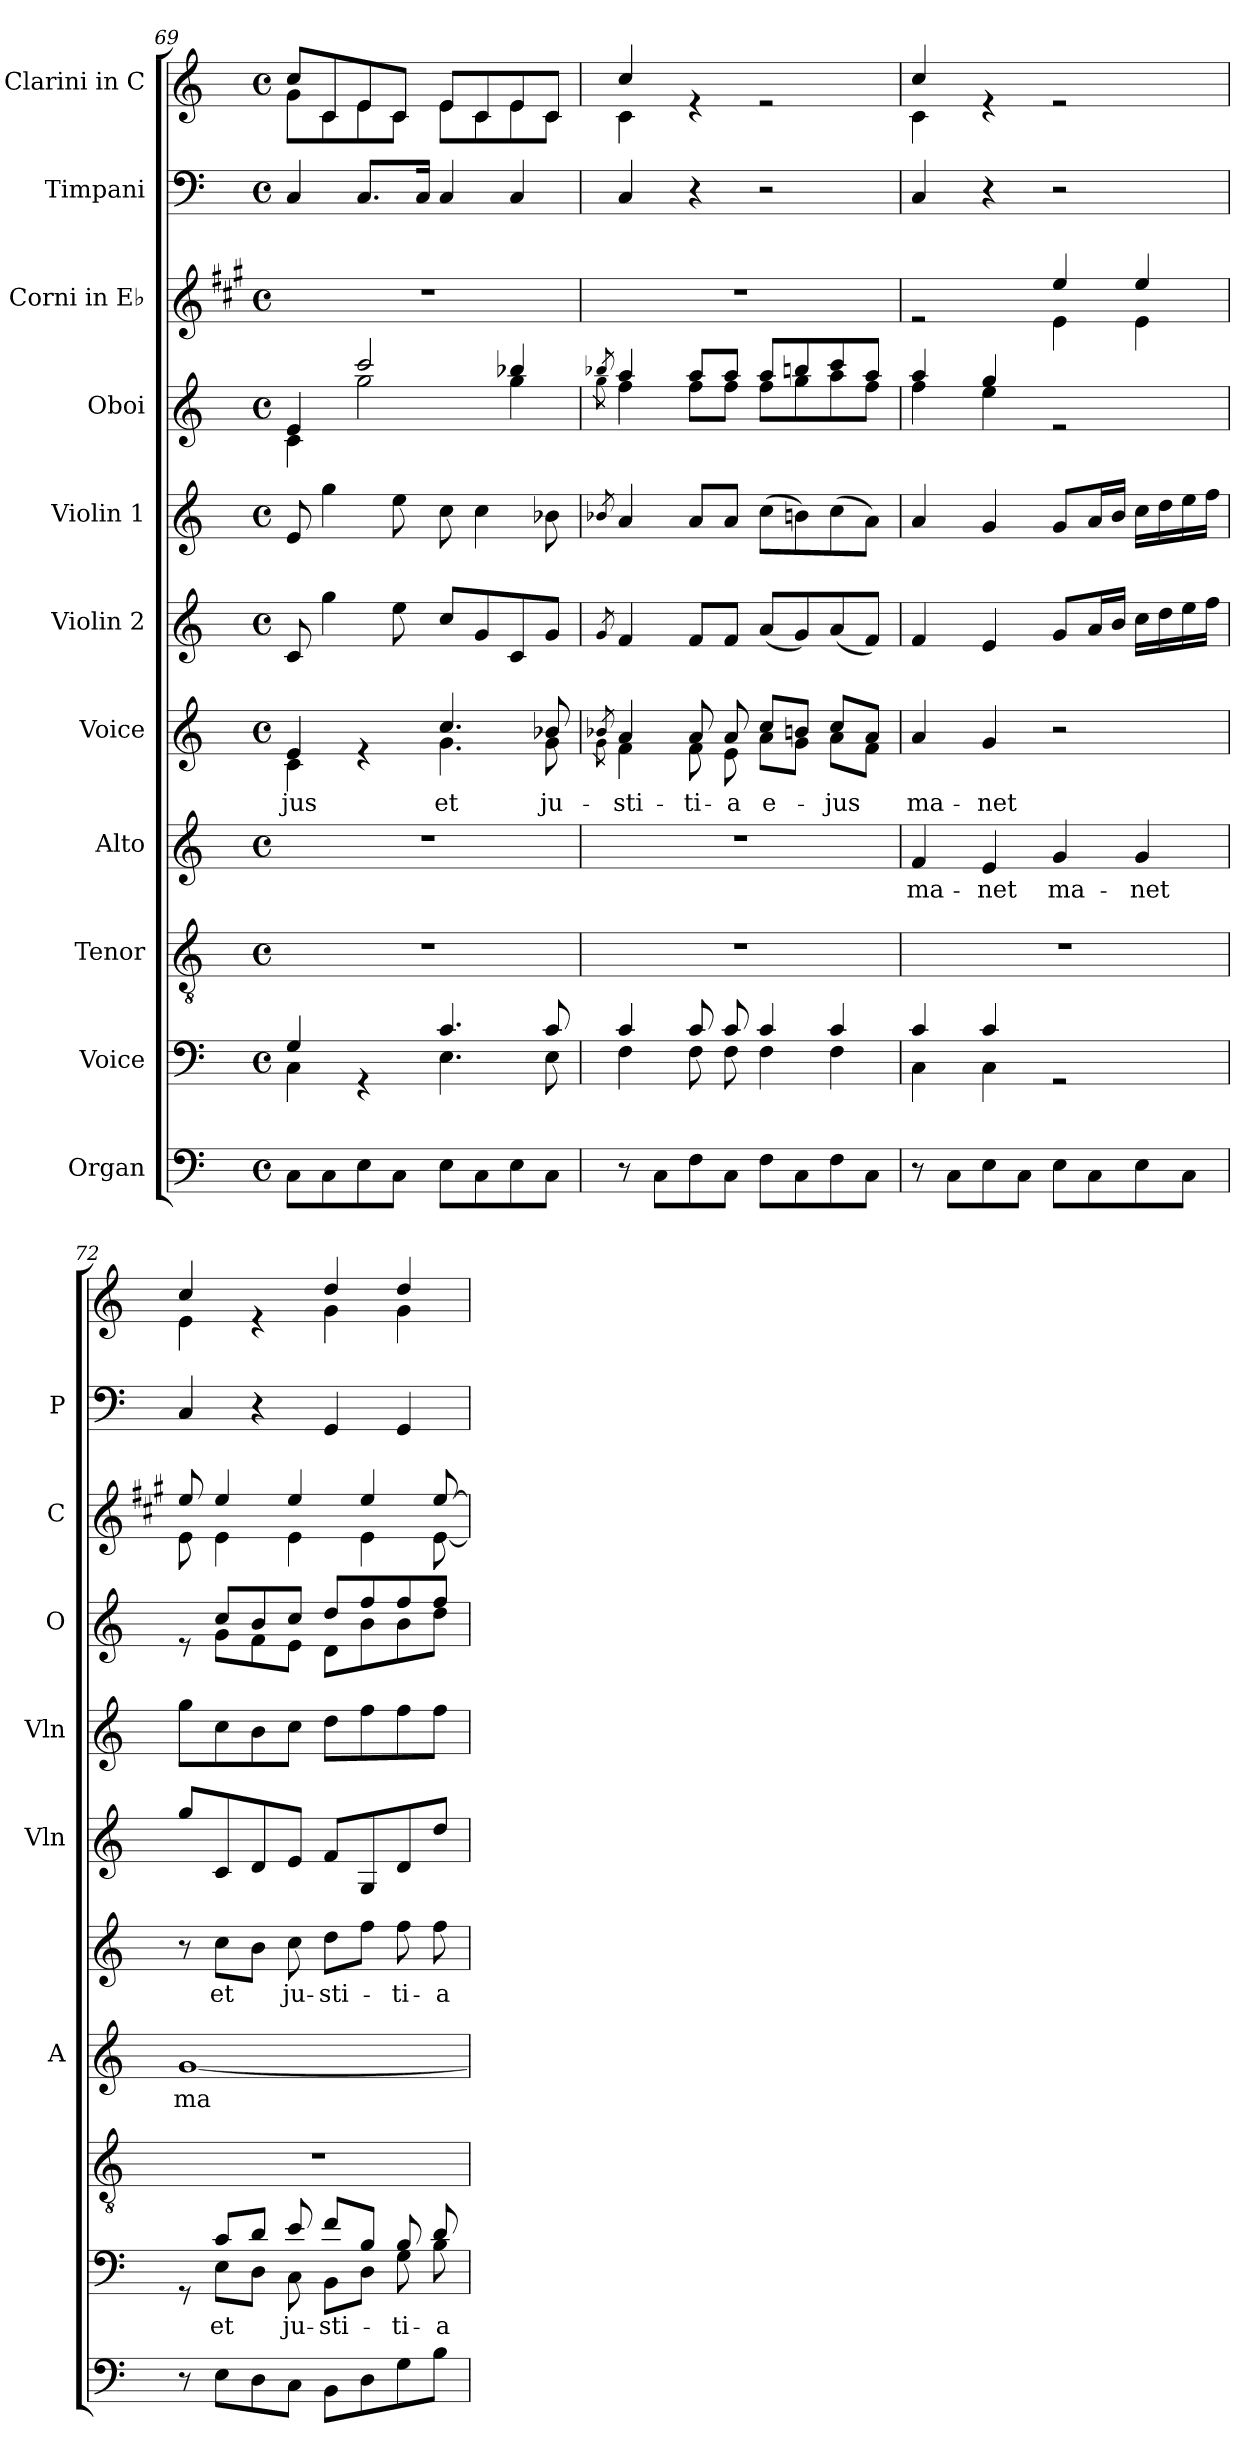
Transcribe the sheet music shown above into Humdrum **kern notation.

**kern	**kern	**text	**kern	**kern	**text	**kern	**text	**kern	**kern	**kern	**kern	**kern	**kern
*part11	*part10	*part10	*part9	*part8	*part8	*part7	*part7	*part6	*part5	*part4	*part3	*part2	*part1
*staff11	*staff10	*staff10	*staff9	*staff8	*staff8	*staff7	*staff7	*staff6	*staff5	*staff4	*staff3	*staff2	*staff1
*I"Organ	*I"Voice	*	*I"Tenor	*I"Alto	*	*I"Voice	*	*I"Violin 2	*I"Violin 1	*I"Oboi	*I"Corni in E♭	*I"Timpani	*I"Clarini in C
*	*	*	*	*I'A	*	*	*	*I'Vln	*I'Vln	*I'O	*I'C	*I'P	*
!!LO:PB:g=z
*clefF4	*clefF4	*	*clefGv2	*clefG2	*	*clefG2	*	*clefG2	*clefG2	*clefG2	*clefG2	*clefF4	*clefG2
*	*	*	*	*	*	*	*	*	*	*	*ITrd5c9	*	*
*k[]	*k[]	*	*k[]	*k[]	*	*k[]	*	*k[]	*k[]	*k[]	*k[]	*k[]	*k[]
*M4/4	*M4/4	*	*M4/4	*M4/4	*	*M4/4	*	*M4/4	*M4/4	*M4/4	*M4/4	*M4/4	*M4/4
*met(c)	*met(c)	*	*met(c)	*met(c)	*	*met(c)	*	*met(c)	*met(c)	*met(c)	*met(c)	*met(c)	*met(c)
=69	=69	=69	=69	=69	=69	=69	=69	=69	=69	=69	=69	=69	=69
*	*^	*	*	*	*	*	*	*	*	*	*	*	*
!	!	!	!	!	!	!	!	!LO:LY:b	!	!	!	!	!	!
*	*	*	*	*	*	*	*^	*	*	*	*^	*	*	*^
8C\L	4G/	4C\	.	1r	1r	.	4e/	4c\	-jus	8c/	8e/	4e/	4c\	1r	4C/	8cc/L	8g\L
8C\	.	.	.	.	.	.	.	.	.	4gg\	4gg\	.	.	.	.	8c/	8c\
8E\	4rGG	4ryy	.	.	.	.	4re	4ryy	.	.	.	2ccc/	2gg\	.	8.C/L	8e/	8e\
8C\J	.	.	.	.	.	.	.	.	.	8ee\	8ee\	.	.	.	.	8c/J	8c\J
.	.	.	.	.	.	.	.	.	.	.	.	.	.	.	16C/Jk	.	.
!	!	!	!	!	!	!	!	!	!LO:LY:b	!	!	!	!	!	!	!	!
8E\L	4.c/	4.E\	.	.	.	.	4.cc/	4.g\	et	8cc/L	8cc\	.	.	.	4C/	8e/L	8e\L
8C\	.	.	.	.	.	.	.	.	.	8g/	4cc\	.	.	.	.	8c/	8c\
8E\	.	.	.	.	.	.	.	.	.	8c/	.	4bb-X/	4gg\	.	4C/	8e/	8e\
!	!	!	!	!	!	!	!	!	!LO:LY:b	!	!	!	!	!	!	!	!
8C\J	8c/	8E\	.	.	.	.	8b-X/	8g\	ju-	8g/J	8b-X\	.	.	.	.	8c/J	8c\J
=70	=70	=70	=70	=70	=70	=70	=70	=70	=70	=70	=70	=70	=70	=70	=70	=70	=70
.	.	.	.	.	.	.	8qb-X/	8qg\	.	8qg/	8qb-X/	8qbb-X/	8qgg\	.	.	.	.
!	!	!	!	!	!	!	!	!	!LO:LY:b	!	!	!	!	!	!	!	!
8r	4c/	4F\	.	1r	1r	.	4a/	4f\	-sti-	4f/	4a/	4aa/	4ff\	1r	4C/	4cc/	4c\
8C\L	.	.	.	.	.	.	.	.	.	.	.	.	.	.	.	.	.
!	!	!	!	!	!	!	!	!	!LO:LY:b	!	!	!	!	!	!	!	!
8F\	8c/	8F\	.	.	.	.	8a/	8f\	-ti-	8f/L	8a/L	8aa/L	8ff\L	.	4r	4re	2.ryy
!	!	!	!	!	!	!	!	!	!LO:LY:b	!	!	!	!	!	!	!	!
8C\J	8c/	8F\	.	.	.	.	8a/	8e\	-a	8f/J	8a/J	8aa/J	8ff\J	.	.	.	.
!	!	!	!	!	!	!	!	!	!LO:LY:b	!	!	!	!	!	!	!	!
8F\L	4c/	4F\	.	.	.	.	8cc/L	8a\L	e-	(8a/L	(8cc\L	8aa/L	8ff\L	.	2r	2re	.
8C\	.	.	.	.	.	.	8bn/J	8g\J	.	8g/)	8bn\)	8bbn/	8gg\	.	.	.	.
!	!	!	!	!	!	!	!	!	!LO:LY:b	!	!	!	!	!	!	!	!
8F\	4c/	4F\	.	.	.	.	8cc/L	8a\L	-jus	(8a/	(8cc\	8ccc/	8aa\	.	.	.	.
8C\J	.	.	.	.	.	.	8a/J	8f\J	.	8f/J)	8a\J)	8aa/J	8ff\J	.	.	.	.
=71	=71	=71	=71	=71	=71	=71	=71	=71	=71	=71	=71	=71	=71	=71	=71	=71	=71
!	!	!	!	!	!	!LO:LY:b	!	!	!LO:LY:b	!	!	!	!	!	!	!	!
*	*	*	*	*	*	*	*v	*v	*	*	*	*	*	*^	*	*	*
8r	4c/	4C\	.	1r	4f/	ma-	4a/	ma-	4f/	4a/	4aa/	4ff\	2re	2ryy	4C/	4cc/	4c\
8C\L	.	.	.	.	.	.	.	.	.	.	.	.	.	.	.	.	.
!	!	!	!	!	!	!LO:LY:b	!	!LO:LY:b	!	!	!	!	!	!	!	!	!
8E\	4c/	4C\	.	.	4e/	-net	4g/	-net	4e/	4g/	4gg/	4ee\	.	.	4r	4re	2.ryy
8C\J	.	.	.	.	.	.	.	.	.	.	.	.	.	.	.	.	.
!	!	!	!	!	!	!LO:LY:b	!	!	!	!	!	!	!	!	!	!	!
8E\L	2rGG	2ryy	.	.	4g/	ma-	2r	.	8g/L	8g/L	2re	2ryy	4g/	4G\	2r	2re	.
8C\	.	.	.	.	.	.	.	.	16a/L	16a/L	.	.	.	.	.	.	.
.	.	.	.	.	.	.	.	.	16b/JJ	16b/JJ	.	.	.	.	.	.	.
!	!	!	!	!	!	!LO:LY:b	!	!	!	!	!	!	!	!	!	!	!
8E\	.	.	.	.	4g/	-net	.	.	16cc\LL	16cc\LL	.	.	4g/	4G\	.	.	.
.	.	.	.	.	.	.	.	.	16dd\	16dd\	.	.	.	.	.	.	.
8C\J	.	.	.	.	.	.	.	.	16ee\	16ee\	.	.	.	.	.	.	.
.	.	.	.	.	.	.	.	.	16ff\JJ	16ff\JJ	.	.	.	.	.	.	.
=72	=72	=72	=72	=72	=72	=72	=72	=72	=72	=72	=72	=72	=72	=72	=72	=72	=72
!	!	!	!	!	!	!LO:LY:b	!	!	!	!	!	!	!	!	!	!	!
8r	8rGG	8ryy	.	1r	[1g	ma-	8r	.	8gg/L	8gg\L	8re	8ryy	8g/	8G\	4C/	4cc/	4e\
!	!	!	!LO:LY:b	!	!	!	!	!LO:LY:b	!	!	!	!	!	!	!	!	!
8E\L	8c/L	8E\L	et	.	.	.	8cc\L	et	8c/	8cc\	8cc/L	8g\L	4g/	4G\	.	.	.
8D\	8d/J	8D\J	.	.	.	.	8b\J	.	8d/	8b\	8b/	8f\	.	.	4r	4re	4ryy
!	!	!	!LO:LY:b	!	!	!	!	!LO:LY:b	!	!	!	!	!	!	!	!	!
8C\J	8e/	8C\	ju-	.	.	.	8cc\	ju-	8e/J	8cc\J	8cc/J	8e\J	4g/	4G\	.	.	.
!	!	!	!LO:LY:b	!	!	!	!	!LO:LY:b	!	!	!	!	!	!	!	!	!
8BB\L	8f/L	8BB\L	-sti-	.	.	.	8dd\L	-sti-	8f/L	8dd\L	8dd/L	8d\L	.	.	4GG/	4dd/	4g\
8D\	8B/J	8D\J	.	.	.	.	8ff\J	.	8G/	8ff\	8ff/	8b\	4g/	4G\	.	.	.
!	!	!	!LO:LY:b	!	!	!	!	!LO:LY:b	!	!	!	!	!	!	!	!	!
8G\	8B/	8G\	-ti-	.	.	.	8ff\	-ti-	8d/	8ff\	8ff/	8b\	.	.	4GG/	4dd/	4g\
!	!	!	!LO:LY:b	!	!	!	!	!LO:LY:b	!	!	!	!	!	!	!	!	!
8B\J	8d/	8B\	-a	.	.	.	8ff\	-a	8dd/J	8ff\J	8ff/J	8dd\J	[8g/	[8G\	.	.	.
*	*	*	*	*	*	*	*	*	*	*	*v	*v	*	*	*	*v	*v
*	*v	*v	*	*	*	*	*	*	*	*	*	*v	*v	*	*
=	=	=	=	=	=	=	=	=	=	=	=	=	=
*-	*-	*-	*-	*-	*-	*-	*-	*-	*-	*-	*-	*-	*-
